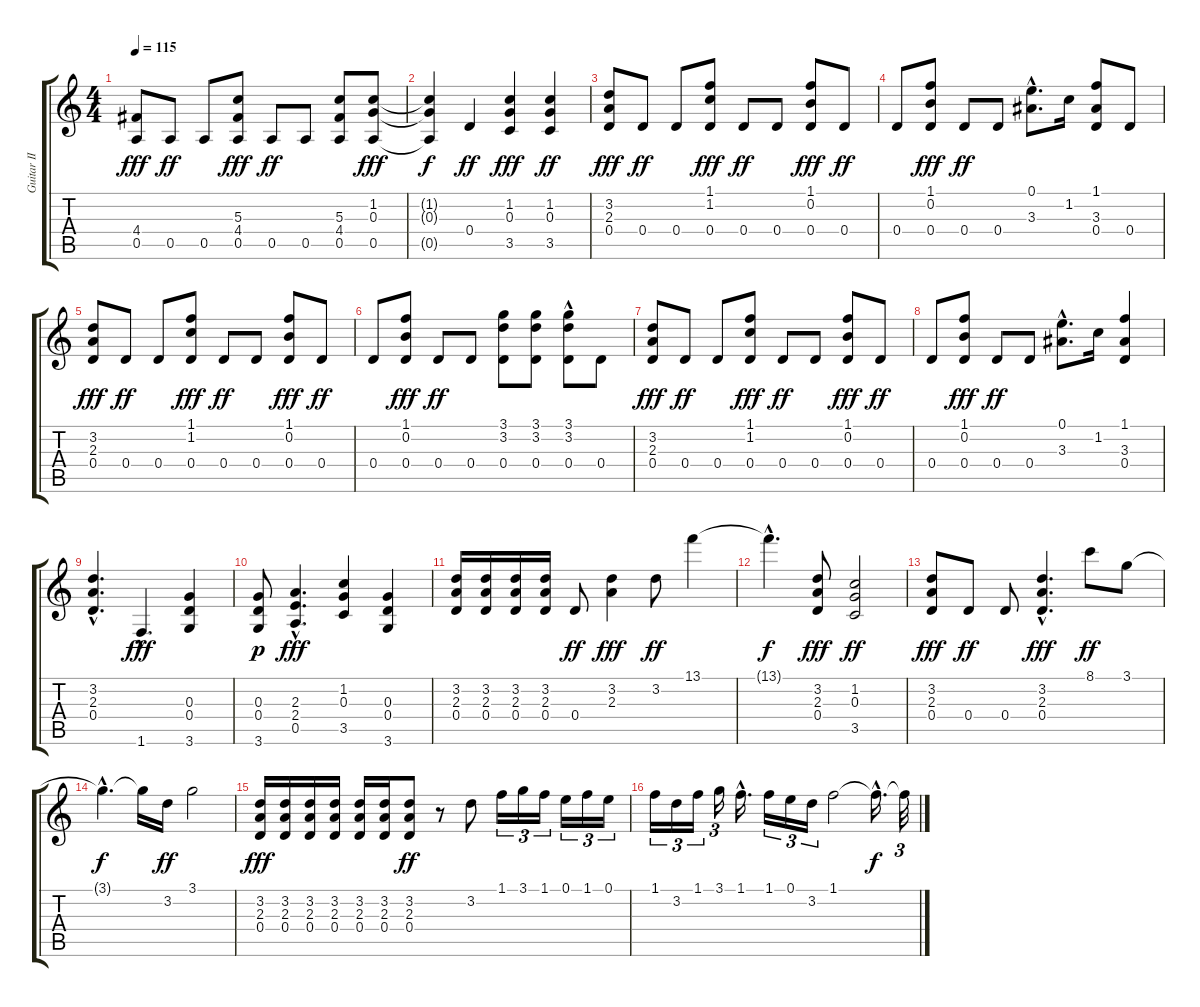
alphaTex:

\track ("Guitar II" "Guitar II") {instrument distortionguitar}
\staff {score tabs}
\tuning (E4 B3 G3 D3 A2 E2) {hide}
\ts (4 4)
\tempo 115
\clef g2
\ks c
(4.4 0.5).8{dy fff} 0.5.8{dy ff} 0.5.8 (5.3 4.4 0.5).8{dy fff} 0.5.8{dy ff} 0.5.8 (5.3 4.4 0.5).8 (1.2 0.3 0.5).8{dy fff} |
(1.2{t} 0.3{t} 0.5{t}).4{dy f} 0.4.4{dy ff} (1.2 0.3 3.5).4{dy fff} (1.2 0.3 3.5).4{dy ff} |
(3.2 2.3 0.4).8{dy fff} 0.4.8{dy ff} 0.4.8 (1.1 1.2 0.4).8{dy fff} 0.4.8{dy ff} 0.4.8 (1.1 0.2 0.4).8{dy fff} 0.4.8{dy ff} |
0.4.8 (1.1 0.2 0.4).8{dy fff} 0.4.8{dy ff} 0.4.8 (0.1{hac} 3.3{hac}).8{d} 1.2.16 (1.1 3.3 0.4).8 0.4.8 |
(3.2 2.3 0.4).8{dy fff} 0.4.8{dy ff} 0.4.8 (1.1 1.2 0.4).8{dy fff} 0.4.8{dy ff} 0.4.8 (1.1 0.2 0.4).8{dy fff} 0.4.8{dy ff} |
0.4.8 (1.1 0.2 0.4).8{dy fff} 0.4.8{dy ff} 0.4.8 (3.1 3.2 0.4).8 (3.1 3.2 0.4).8 (3.1{hac} 3.2{hac} 0.4).8 0.4.8 |
(3.2 2.3 0.4).8{dy fff} 0.4.8{dy ff} 0.4.8 (1.1 1.2 0.4).8{dy fff} 0.4.8{dy ff} 0.4.8 (1.1 0.2 0.4).8{dy fff} 0.4.8{dy ff} |
0.4.8 (1.1 0.2 0.4).8{dy fff} 0.4.8{dy ff} 0.4.8 (0.1{hac} 3.3{hac}).8{d} 1.2.16 (1.1 3.3 0.4).4 |
(3.2{hac} 2.3{hac} 0.4{hac}).4{d} 1.6{hac}.4{d dy fff} (0.3 0.4 3.6).4 |
(0.3 0.4 3.6).8{dy p} (2.3{hac} 2.4{hac} 0.5{hac}).4{d dy fff} (1.2 0.3 3.5).4 (0.3 0.4 3.6).4 |
(3.2 2.3 0.4).16 (3.2 2.3 0.4).16 (3.2 2.3 0.4).16 (3.2 2.3 0.4).16 0.4.8{dy ff} (3.2 2.3).4{dy fff} 3.2.8{dy ff} 13.1.4 |
13.1{hac t}.4{d dy f} (3.2 2.3 0.4).8{dy fff} (1.2 0.3 3.5).2{dy ff} |
(3.2 2.3 0.4).8{dy fff} 0.4.8{dy ff} 0.4.8 (3.2{hac} 2.3{hac} 0.4{hac}).4{d dy fff} 8.1.8{dy ff} 3.1.8 |
3.1{hac t}.4{d dy f} 3.1{t}.16 3.2.16{dy ff} 3.1.2 |
(3.2 2.3 0.4).16{dy fff} (3.2 2.3 0.4).16 (3.2 2.3 0.4).16 (3.2 2.3 0.4).16 (3.2 2.3 0.4).16 (3.2 2.3 0.4).16 (3.2 2.3 0.4).8{dy ff} r.8 3.2.8 1.1.16{tu (3 2)} 3.1.16{tu (3 2)} 1.1.16{tu (3 2)} 0.1.16{tu (3 2)} 1.1.16{tu (3 2)} 0.1.16{tu (3 2)} |
1.1.16{tu (3 2)} 3.2.16{tu (3 2)} 1.1.16{tu (3 2)} 3.1.16{tu (3 2)} 1.1{hac}.16{d} 1.1.16{tu (3 2)} 0.1.16{tu (3 2)} 3.2.16{tu (3 2)} 1.1.2 1.1{hac t}.16{d dy f} 1.1{t}.32{tu (3 2)}
